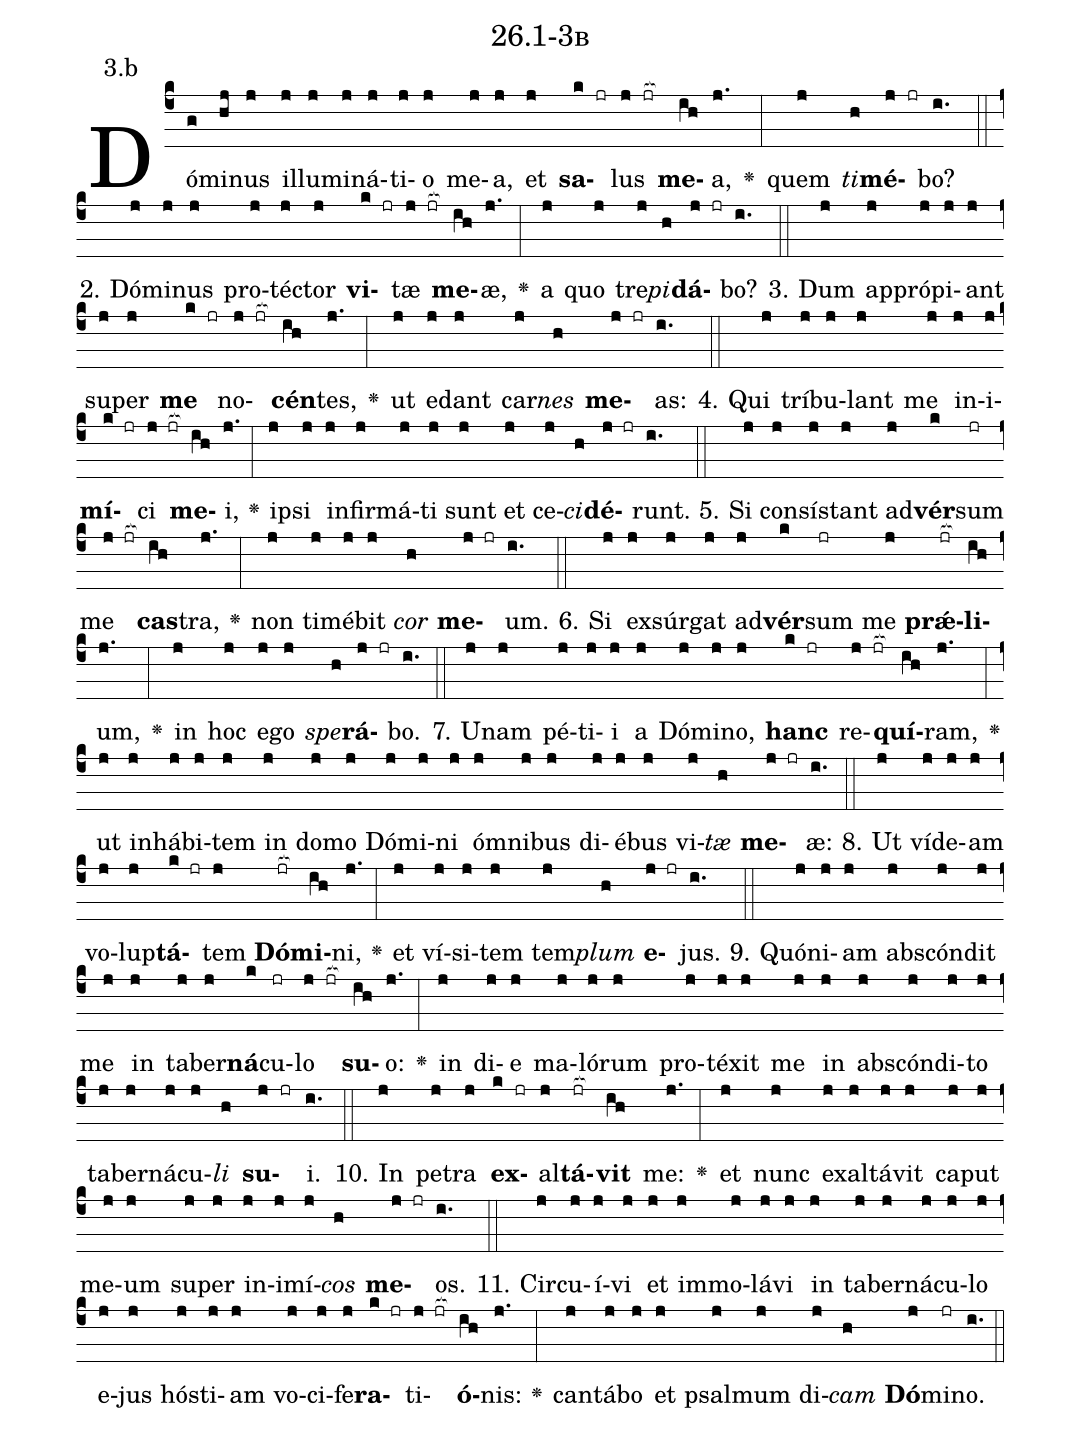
name: 26.1-3b;
annotation: 3.b;
%%
(c4)Dó(g)mi(hj)nus(j) il(j)lu(j)mi(j)ná(j)ti(j)o(j) me(j)a,(j) et(j) <b>sa</b>(k jr)lus(j jr[ocb:1{]) <b>me</b>(ih[ocb:0}])a,(j.) <v>\greheightstar</v>(:) quem(j) <i>ti</i>(h)<b>mé</b>(j jr)bo?(i.) (::)
2. Dó(j)mi(j)nus(j) pro(j)téc(j)tor(j) <b>vi</b>(k jr)tæ(j jr[ocb:1{]) <b>me</b>(ih[ocb:0}])æ,(j.) <v>\greheightstar</v>(:) a(j) quo(j) tre(j)<i>pi</i>(h)<b>dá</b>(j jr)bo?(i.) (::)
3. Dum(j) ap(j)pró(j)pi(j)ant(j) su(j)per(j) <b>me</b>(k jr) no(j jr[ocb:1{])<b>cén</b>(ih[ocb:0}])tes,(j.) <v>\greheightstar</v>(:) ut(j) e(j)dant(j) car(j)<i>nes</i>(h) <b>me</b>(j jr)as:(i.) (::)
4. Qui(j) trí(j)bu(j)lant(j) me(j) in(j)i(j)<b>mí</b>(k jr)ci(j jr[ocb:1{]) <b>me</b>(ih[ocb:0}])i,(j.) <v>\greheightstar</v>(:) ip(j)si(j) in(j)fir(j)má(j)ti(j) sunt(j) et(j) ce(j)<i>ci</i>(h)<b>dé</b>(j jr)runt.(i.) (::)
5. Si(j) con(j)sís(j)tant(j) ad(j)<b>vér</b>(k)sum(jr) me(j jr[ocb:1{]) <b>cas</b>(ih[ocb:0}])tra,(j.) <v>\greheightstar</v>(:) non(j) ti(j)mé(j)bit(j) <i>cor</i>(h) <b>me</b>(j jr)um.(i.) (::)
6. Si(j) ex(j)súr(j)gat(j) ad(j)<b>vér</b>(k)sum(jr) me(j) <b>prǽ</b>(jr[ocb:1{])<b>li</b>(ih[ocb:0}])um,(j.) <v>\greheightstar</v>(:) in(j) hoc(j) e(j)go(j) <i>spe</i>(h)<b>rá</b>(j jr)bo.(i.) (::)
7. U(j)nam(j) pé(j)ti(j)i(j) a(j) Dó(j)mi(j)no,(j) <b>hanc</b>(k jr) re(j jr[ocb:1{])<b>quí</b>(ih[ocb:0}])ram,(j.) <v>\greheightstar</v>(:) ut(j) in(j)há(j)bi(j)tem(j) in(j) do(j)mo(j) Dó(j)mi(j)ni(j) óm(j)ni(j)bus(j) di(j)é(j)bus(j) vi(j)<i>tæ</i>(h) <b>me</b>(j jr)æ:(i.) (::)
8. Ut(j) ví(j)de(j)am(j) vo(j)lup(j)<b>tá</b>(k jr)tem(j) <b>Dó</b>(jr[ocb:1{])<b>mi</b>(ih[ocb:0}])ni,(j.) <v>\greheightstar</v>(:) et(j) ví(j)si(j)tem(j) tem(j)<i>plum</i>(h) <b>e</b>(j jr)jus.(i.) (::)
9. Quón(j)i(j)am(j) abs(j)cón(j)dit(j) me(j) in(j) ta(j)ber(j)<b>ná</b>(k)cu(jr)lo(j jr[ocb:1{]) <b>su</b>(ih[ocb:0}])o:(j.) <v>\greheightstar</v>(:) in(j) di(j)e(j) ma(j)ló(j)rum(j) pro(j)té(j)xit(j) me(j) in(j) abs(j)cón(j)di(j)to(j) ta(j)ber(j)ná(j)cu(j)<i>li</i>(h) <b>su</b>(j jr)i.(i.) (::)
10. In(j) pe(j)tra(j) <b>ex</b>(k jr)al(j)<b>tá</b>(jr[ocb:1{])<b>vit</b>(ih[ocb:0}]) me:(j.) <v>\greheightstar</v>(:) et(j) nunc(j) ex(j)al(j)tá(j)vit(j) ca(j)put(j) me(j)um(j) su(j)per(j) in(j)i(j)mí(j)<i>cos</i>(h) <b>me</b>(j jr)os.(i.) (::)
11. Cir(j)cu(j)í(j)vi(j) et(j) im(j)mo(j)lá(j)vi(j) in(j) ta(j)ber(j)ná(j)cu(j)lo(j) e(j)jus(j) hós(j)ti(j)am(j) vo(j)ci(j)fe(j)<b>ra</b>(k jr)ti(j jr[ocb:1{])<b>ó</b>(ih[ocb:0}])nis:(j.) <v>\greheightstar</v>(:) can(j)tá(j)bo(j) et(j) psal(j)mum(j) di(j)<i>cam</i>(h) <b>Dó</b>(j)mi(jr)no.(i.) (::)
